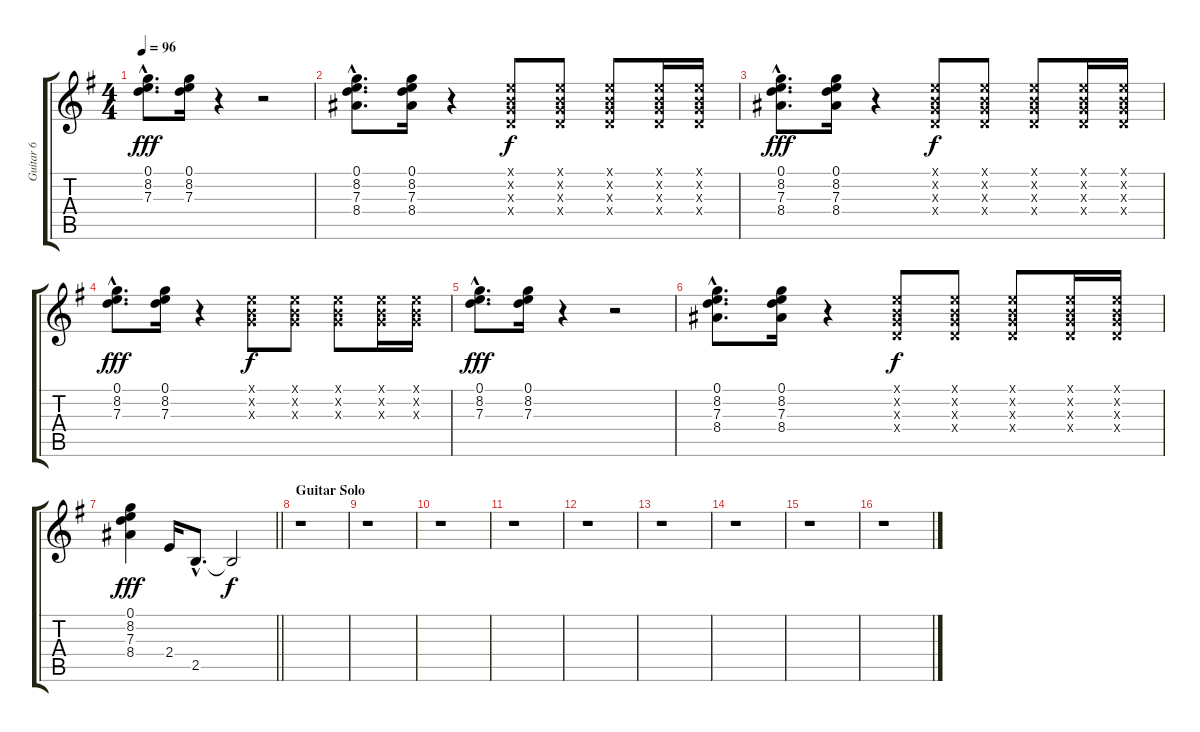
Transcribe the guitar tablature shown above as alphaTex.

\track ("Guitar 6" "Guitar 6") {instrument electricguitarclean}
\staff {score tabs}
\tuning (E4 B3 G3 D3 A2 E2) {hide}
\ts (4 4)
\tempo 96
\clef g2
\ks g
(0.1{hac} 8.2{hac} 7.3{hac}).8{d dy fff} (0.1 8.2 7.3).16 r.4 r.2 |
(0.1{hac} 8.2{hac} 7.3{hac} 8.4{hac}).8{d} (0.1 8.2 7.3 8.4).16 r.4 (0.1{x} 0.2{x} 0.3{x} 0.4{x}).8{dy f} (0.1{x} 0.2{x} 0.3{x} 0.4{x}).8 (0.1{x} 0.2{x} 0.3{x} 0.4{x}).8 (0.1{x} 0.2{x} 0.3{x} 0.4{x}).16 (0.1{x} 0.2{x} 0.3{x} 0.4{x}).16 |
(0.1{hac} 8.2{hac} 7.3{hac} 8.4{hac}).8{d dy fff} (0.1 8.2 7.3 8.4).16 r.4 (0.1{x} 0.2{x} 0.3{x} 0.4{x}).8{dy f} (0.1{x} 0.2{x} 0.3{x} 0.4{x}).8 (0.1{x} 0.2{x} 0.3{x} 0.4{x}).8 (0.1{x} 0.2{x} 0.3{x} 0.4{x}).16 (0.1{x} 0.2{x} 0.3{x} 0.4{x}).16 |
(0.1{hac} 8.2{hac} 7.3{hac}).8{d dy fff} (0.1 8.2 7.3).16 r.4 (0.1{x} 0.2{x} 0.3{x}).8{dy f} (0.1{x} 0.2{x} 0.3{x}).8 (0.1{x} 0.2{x} 0.3{x}).8 (0.1{x} 0.2{x} 0.3{x}).16 (0.1{x} 0.2{x} 0.3{x}).16 |
(0.1{hac} 8.2{hac} 7.3{hac}).8{d dy fff} (0.1 8.2 7.3).16 r.4 r.2 |
(0.1{hac} 8.2{hac} 7.3{hac} 8.4{hac}).8{d} (0.1 8.2 7.3 8.4).16 r.4 (0.1{x} 0.2{x} 0.3{x} 0.4{x}).8{dy f} (0.1{x} 0.2{x} 0.3{x} 0.4{x}).8 (0.1{x} 0.2{x} 0.3{x} 0.4{x}).8 (0.1{x} 0.2{x} 0.3{x} 0.4{x}).16 (0.1{x} 0.2{x} 0.3{x} 0.4{x}).16 |
\barLineRight lightlight
(0.1 8.2 7.3 8.4).4{dy fff} 2.4.16 2.5{hac}.8{d} 2.5{t}.2{dy f} |
\section ("" "Guitar Solo")
r.1 |
r.1 |
r.1 |
r.1 |
r.1 |
r.1 |
r.1 |
r.1 |
r.1
